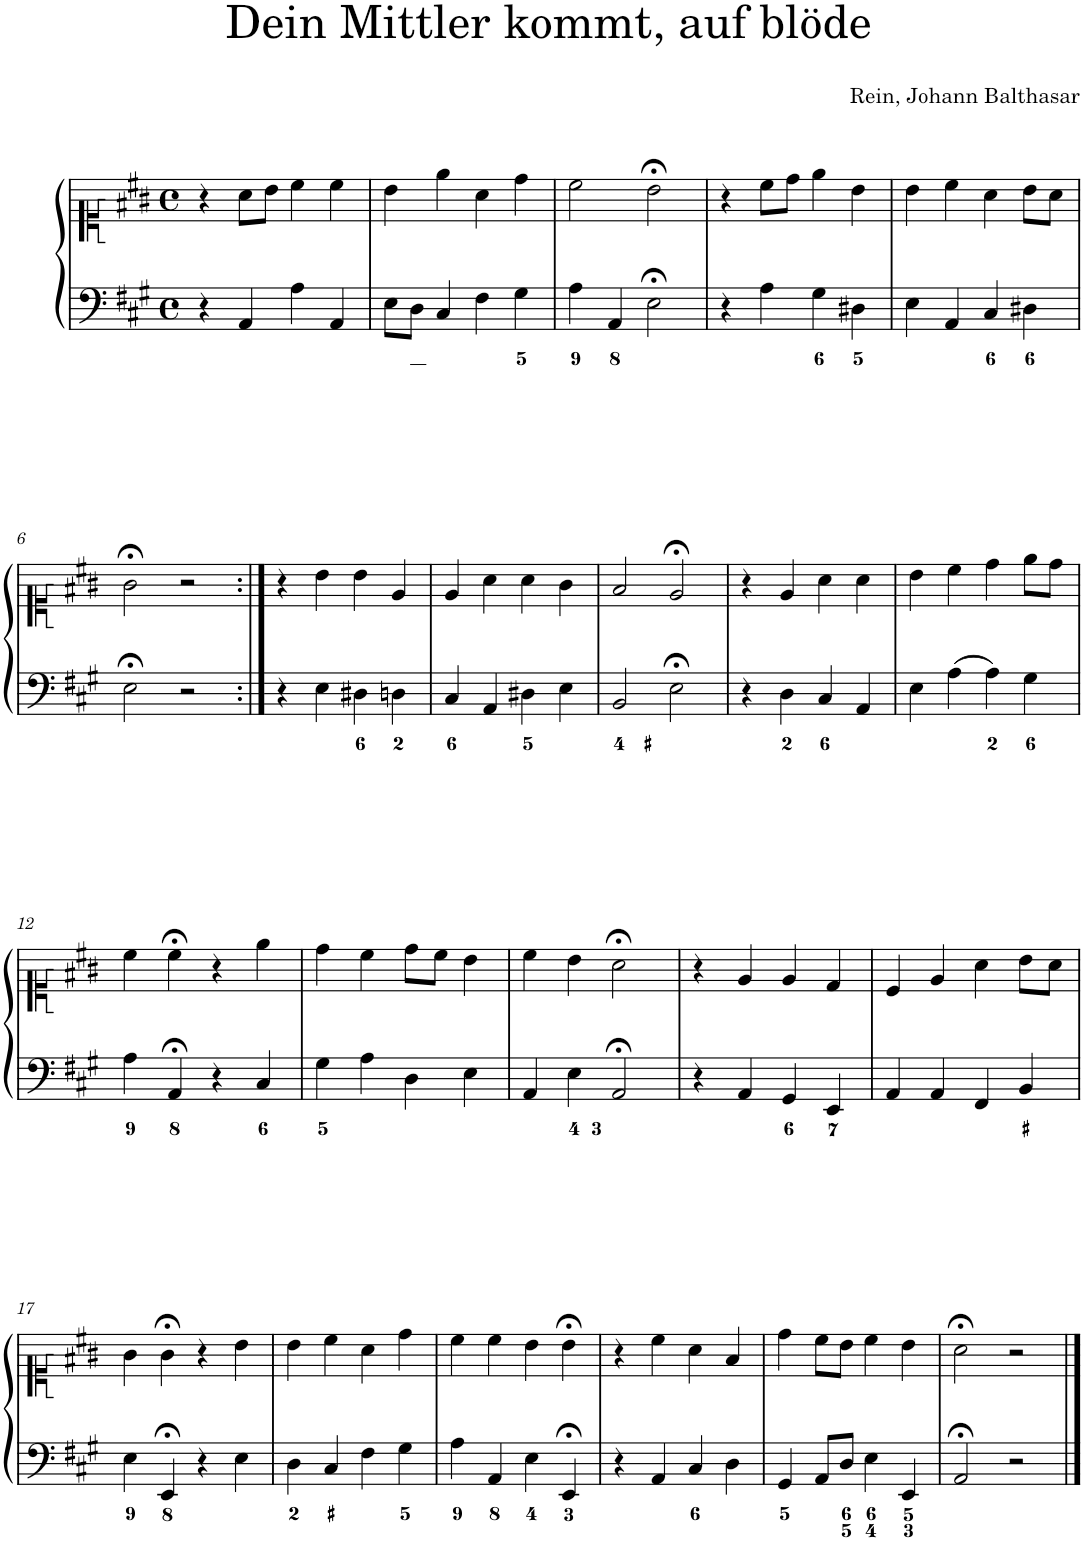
**kern	**kern
*part1	*part1
*staff2	*staff1
*I"Piano	*
*I'Pno.	*
*clefF4	*clefC1
*k[f#c#g#]	*k[f#c#g#]
*M4/4	*M4/4
*met(c)	*met(c)
=1	=1
4r	4r
4AA/	8a\L
.	8b\J
4A\	4cc#\
4AA/	4cc#\
=2	=2
8E\L	4b\
8D\J	.
4C#/	4ee\
4F#\	4a\
4G#\	4dd\
=3	=3
4A\	2cc#\
4AA/	.
2E;<\	2b;<\
=4	=4
4r	4r
4A\	8cc#\L
.	8dd\J
4G#\	4ee\
4D#X\	4b\
=5	=5
4E\	4b\
4AA/	4cc#\
4C#/	4a\
4D#X\	8b\L
.	8a\J
!!LO:LB:g=z
=6	=6
2E;<\	2g#;<\
2r	2r
=7:|!	=7:|!
4r	4r
4E\	4b\
4D#X\	4b\
4Dn\	4e/
=8	=8
4C#/	4e/
4AA/	4a\
4D#X\	4a\
4E\	4g#\
=9	=9
2BB/	2f#/
2E;<\	2e;</
=10	=10
4r	4r
4D\	4e/
4C#/	4a\
4AA/	4a\
=11	=11
4E\	4b\
4A\	4cc#\
4A\	4dd\
4G#\	8ee\L
.	8dd\J
!!LO:LB:g=z
=12	=12
4A\	4cc#\
4AA;</	4cc#;<\
4r	4r
4C#/	4ee\
=13	=13
4G#\	4dd\
4A\	4cc#\
4D\	8dd\L
.	8cc#\J
4E\	4b\
=14	=14
4AA/	4cc#\
4E\	4b\
2AA;</	2a;<\
=15	=15
4r	4r
4AA/	4e/
4GG#/	4e/
4EE/	4d/
=16	=16
4AA/	4c#/
4AA/	4e/
4FF#/	4a\
4BB/	8b\L
.	8a\J
!!LO:LB:g=z
=17	=17
4E\	4g#\
4EE;</	4g#;<\
4r	4r
4E\	4b\
=18	=18
4D\	4b\
4C#/	4cc#\
4F#\	4a\
4G#\	4dd\
=19	=19
4A\	4cc#\
4AA/	4cc#\
4E\	4b\
4EE;</	4b;<\
=20	=20
4r	4r
4AA/	4cc#\
4C#/	4a\
4D\	4f#/
=21	=21
4GG#/	4dd\
8AA/L	8cc#\L
8D/J	8b\J
4E\	4cc#\
4EE/	4b\
=22	=22
2AA;</	2a;<\
2r	2r
==	==
*-	*-
